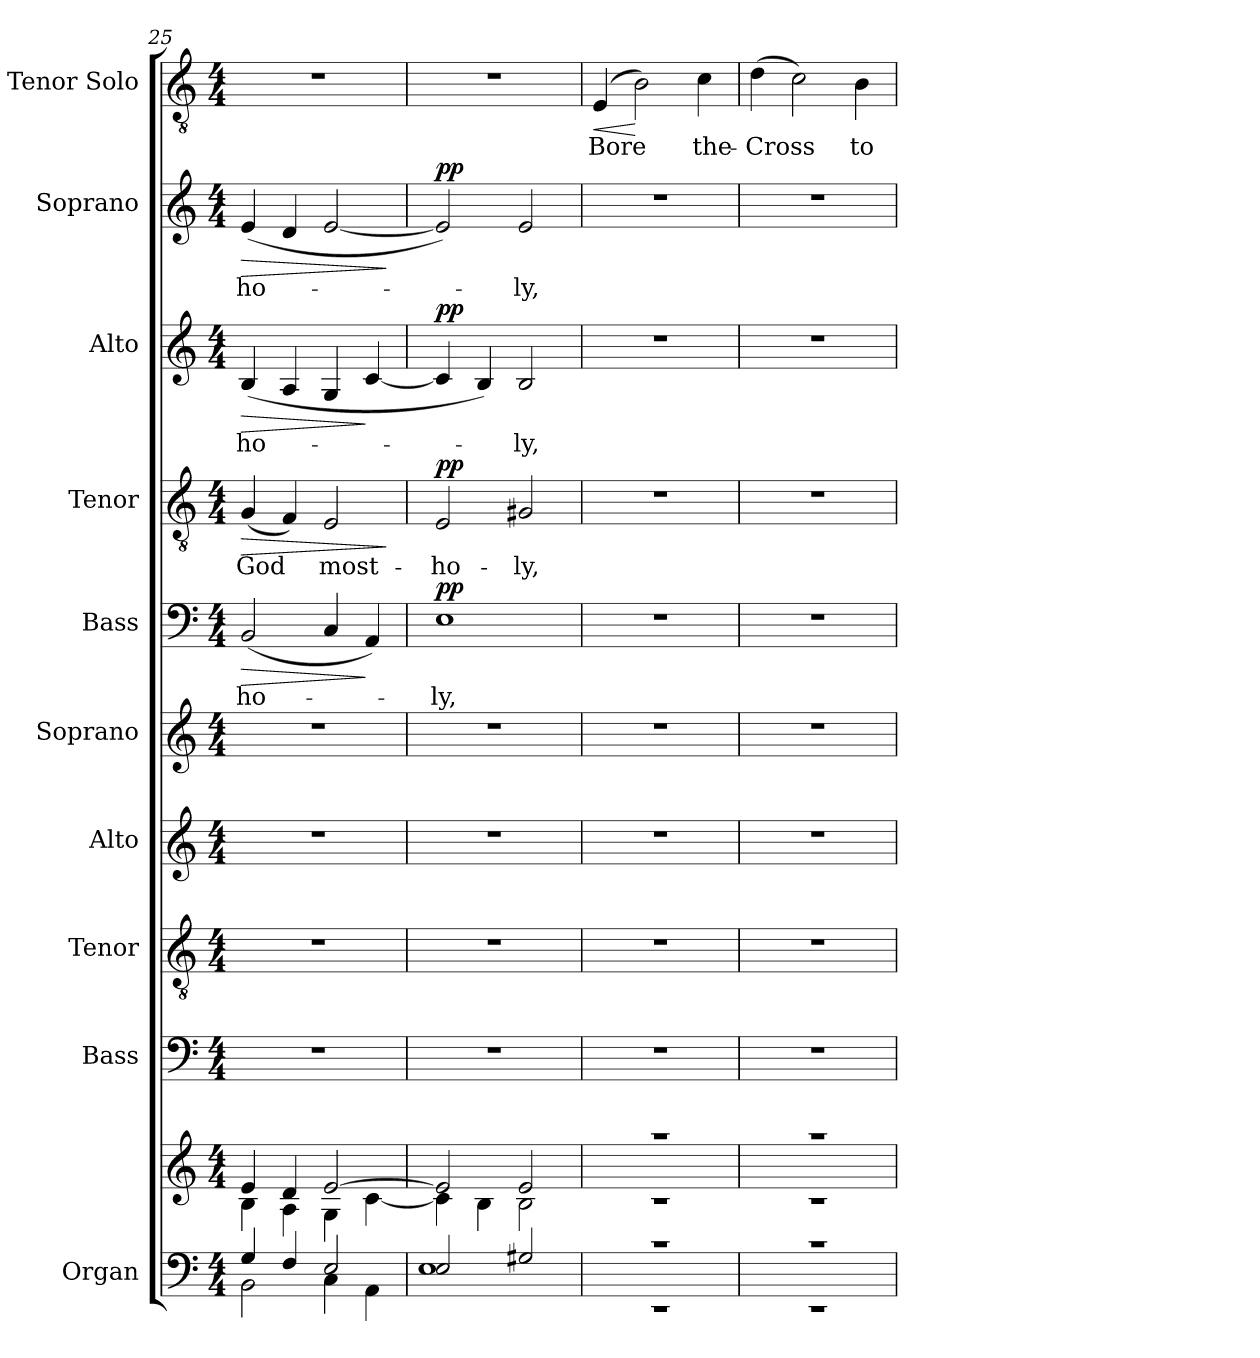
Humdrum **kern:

**kern	**kern	**kern	**kern	**kern	**kern	**kern	**text	**dynam	**kern	**text	**dynam	**kern	**text	**dynam	**kern	**text	**dynam	**kern	**text	**dynam
*part10	*part10	*part9	*part8	*part7	*part6	*part5	*part5	*part5	*part4	*part4	*part4	*part3	*part3	*part3	*part2	*part2	*part2	*part1	*part1	*part1
*staff11	*staff10	*staff9	*staff8	*staff7	*staff6	*staff5	*staff5	*staff5	*staff4	*staff4	*staff4	*staff3	*staff3	*staff3	*staff2	*staff2	*staff2	*staff1	*staff1	*staff1
*I"Organ	*	*I"Bass	*I"Tenor	*I"Alto	*I"Soprano	*I"Bass	*	*	*I"Tenor	*	*	*I"Alto	*	*	*I"Soprano	*	*	*I"Tenor Solo	*	*
*I'Org.	*	*I'B.	*I'T.	*I'A.	*I'S.	*I'B.	*	*	*I'T.	*	*	*I'A.	*	*	*I'S.	*	*	*I'T. Solo	*	*
*clefF4	*clefG2	*clefF4	*clefGv2	*clefG2	*clefG2	*clefF4	*	*	*clefGv2	*	*	*clefG2	*	*	*clefG2	*	*	*clefGv2	*	*
*	*	*	*ITrd7c12	*	*	*	*	*	*ITrd7c12	*	*	*	*	*	*	*	*	*ITrd7c12	*	*
*k[]	*k[]	*k[]	*k[]	*k[]	*k[]	*k[]	*	*	*k[]	*	*	*k[]	*	*	*k[]	*	*	*k[]	*	*
*C:	*C:	*C:	*C:	*C:	*C:	*C:	*	*	*C:	*	*	*C:	*	*	*C:	*	*	*C:	*	*
*M4/4	*M4/4	*M4/4	*M4/4	*M4/4	*M4/4	*M4/4	*	*	*M4/4	*	*	*M4/4	*	*	*M4/4	*	*	*M4/4	*	*
=25	=25	=25	=25	=25	=25	=25	=25	=25	=25	=25	=25	=25	=25	=25	=25	=25	=25	=25	=25	=25
*^	*^	*	*	*	*	*	*	*	*	*	*	*	*	*	*	*	*	*	*	*
!	!	!	!	!	!	!	!	!	!LO:LY:b	!LO:HP:b	!	!LO:LY:b	!LO:HP:b	!	!LO:LY:b	!LO:HP:b	!	!LO:LY:b	!LO:HP:b	!	!	!
4G/	2BB\	4e/	4B\	1r	1r	1r	1r	(<2BB/	-ho-	>	(<4GG/	-God	>	(<4B/	-ho-	>	(<4e/	-ho-	>	1r	.	.
4F/	.	4d/	4A\	.	.	.	.	.	.	.	4FF/)	.	.	4A/	.	.	4d/	.	.	.	.	.
!	!	!	!	!	!	!	!	!	!	!	!	!LO:LY:b	!	!	!	!	!	!	!	!	!	!
2E/	4C\	[>2e/	4G\	.	.	.	.	4C/	.	.	2EE/	most-	.	4G/	.	.	[<2e/	.	.	.	.	.
.	4AA\	.	[<4c\	.	.	.	.	4AA/)	.	]	.	.	.	[<4c/	.	]	.	.	.	.	.	.
*v	*v	*	*	*	*	*	*	*	*	*	*	*	*	*	*	*	*	*	*	*	*	*
*	*v	*v	*	*	*	*	*	*	*	*	*	*	*	*	*	*	*	*	*	*	*
.	.	.	.	.	.	.	.	.	.	.	]	.	.	.	.	.	]	.	.	.
!!LO:LB:g=z
=26	=26	=26	=26	=26	=26	=26	=26	=26	=26	=26	=26	=26	=26	=26	=26	=26	=26	=26	=26	=26
*^	*^	*	*	*	*	*	*	*	*	*	*	*	*	*	*	*	*	*	*	*
!	!	!	!	!	!	!	!	!	!LO:LY:b	!LO:DY:a	!	!LO:LY:b	!LO:DY:a	!	!	!LO:DY:a	!	!	!LO:DY:a	!	!	!
2E/	1E	2e/]	4c\]	1r	1r	1r	1r	1E	-ly,-	pp	2EE/	-ho-	pp	4c/]	.	pp	2e/])	.	pp	1r	.	.
.	.	.	4B\	.	.	.	.	.	.	.	.	.	.	4B/)	.	.	.	.	.	.	.	.
!	!	!	!	!	!	!	!	!	!	!	!	!LO:LY:b	!	!	!LO:LY:b	!	!	!LO:LY:b	!	!	!	!
2G#X/	.	2e/	2B\	.	.	.	.	.	.	.	2GG#X/	-ly,-	.	2B/	-ly,-	.	2e/	-ly,-	.	.	.	.
=27	=27	=27	=27	=27	=27	=27	=27	=27	=27	=27	=27	=27	=27	=27	=27	=27	=27	=27	=27	=27	=27	=27
!	!	!	!	!	!	!	!	!	!	!	!	!	!	!	!	!	!	!	!	!	!LO:LY:b	!LO:HP:b
1rc	1rEE	1raa	1rc	1r	1r	1r	1r	1r	.	.	1r	.	.	1r	.	.	1r	.	.	(4EE/	Bore	<
.	.	.	.	.	.	.	.	.	.	.	.	.	.	.	.	.	.	.	.	2BB\)	.	[
!	!	!	!	!	!	!	!	!	!	!	!	!	!	!	!	!	!	!	!	!	!LO:LY:b	!
.	.	.	.	.	.	.	.	.	.	.	.	.	.	.	.	.	.	.	.	4C\	the-	.
=28	=28	=28	=28	=28	=28	=28	=28	=28	=28	=28	=28	=28	=28	=28	=28	=28	=28	=28	=28	=28	=28	=28
!	!	!	!	!	!	!	!	!	!	!	!	!	!	!	!	!	!	!	!	!	!LO:LY:b	!
1rc	1rEE	1raa	1rc	1r	1r	1r	1r	1r	.	.	1r	.	.	1r	.	.	1r	.	.	(>4D\	-Cross	.
.	.	.	.	.	.	.	.	.	.	.	.	.	.	.	.	.	.	.	.	2C\)	.	.
!	!	!	!	!	!	!	!	!	!	!	!	!	!	!	!	!	!	!	!	!	!LO:LY:b	!
.	.	.	.	.	.	.	.	.	.	.	.	.	.	.	.	.	.	.	.	4BB\	to-	.
*v	*v	*	*	*	*	*	*	*	*	*	*	*	*	*	*	*	*	*	*	*	*	*
*	*v	*v	*	*	*	*	*	*	*	*	*	*	*	*	*	*	*	*	*	*	*
=	=	=	=	=	=	=	=	=	=	=	=	=	=	=	=	=	=	=	=	=
*-	*-	*-	*-	*-	*-	*-	*-	*-	*-	*-	*-	*-	*-	*-	*-	*-	*-	*-	*-	*-
